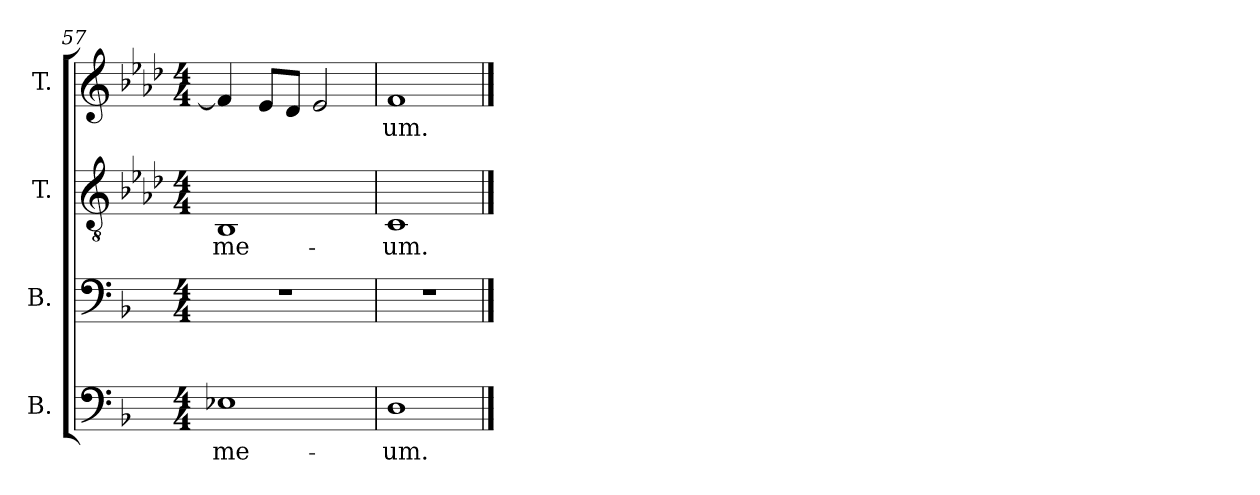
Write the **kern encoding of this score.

**kern	**text	**kern	**kern	**text	**kern	**text
*part4	*part4	*part3	*part2	*part2	*part1	*part1
*staff4	*staff4	*staff3	*staff2	*staff2	*staff1	*staff1
*I"B.	*	*I"B.	*I"T.	*	*I"T.	*
*clefF4	*	*clefF4	*clefGv2	*	*clefG2	*
*	*	*	*ITrd2c3	*	*ITrd2c3	*
*k[b-]	*	*k[b-]	*k[b-]	*	*k[b-]	*
*d:	*	*d:	*d:	*	*d:	*
*M4/4	*	*M4/4	*M4/4	*	*M4/4	*
=57	=57	=57	=57	=57	=57	=57
!	!LO:LY:b:color=#000000	!	!	!	!	!
!	!	!	!	!LO:LY:b:color=#000000	!	!
1E-Xi	me-	1r	1GGi	me-	4di/]	.
.	.	.	.	.	8ci/L	.
.	.	.	.	.	8B-i/J	.
.	.	.	.	.	2ci/	.
=58	=58	=58	=58	=58	=58	=58
!	!LO:LY:b:color=#000000	!	!	!	!	!
!	!	!	!	!LO:LY:b:color=#000000	!	!
!	!	!	!	!	!	!LO:LY:b:color=#000000
1Di	-um.	1r	1AAi	-um.	1di	-um.
==	==	==	==	==	==	==
*-	*-	*-	*-	*-	*-	*-
